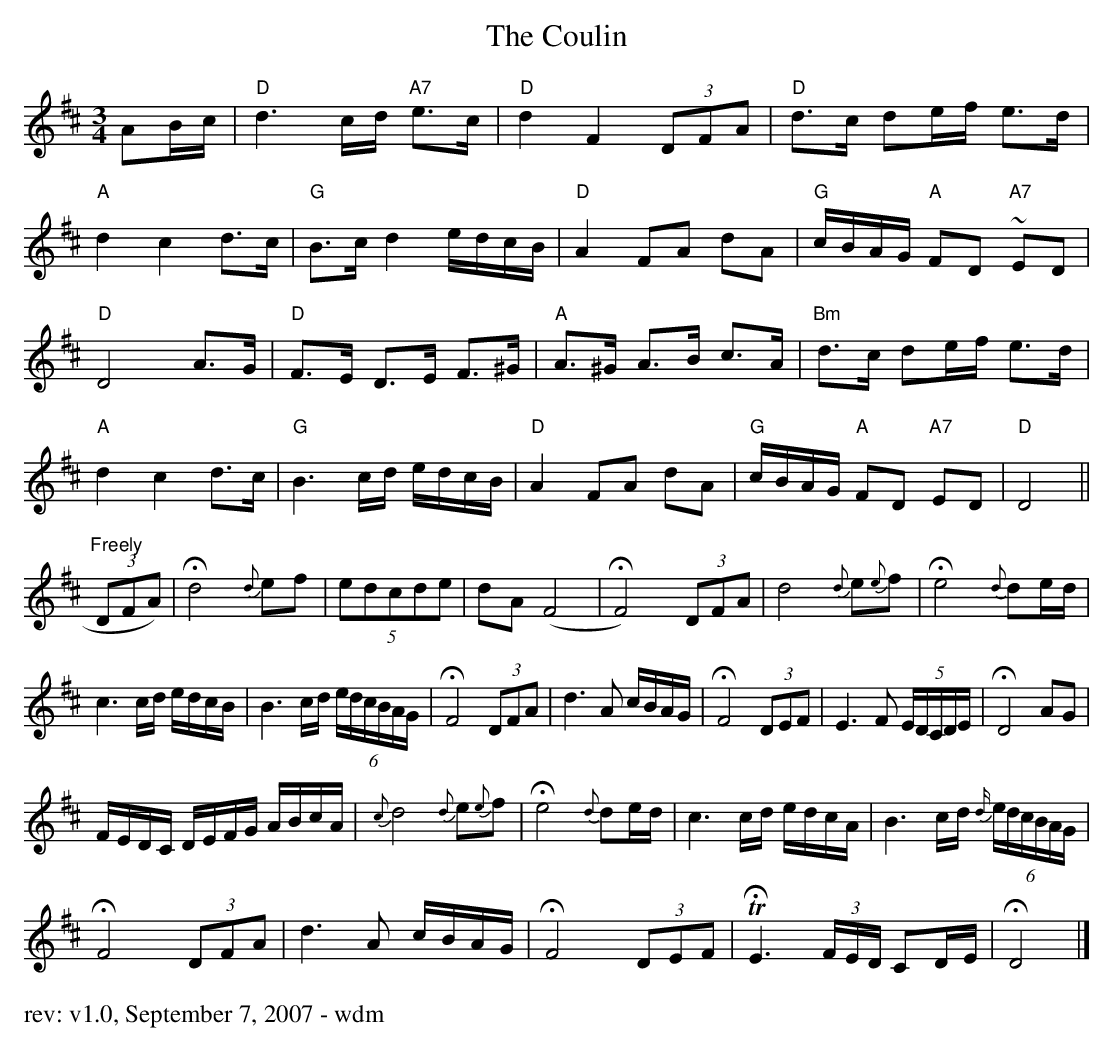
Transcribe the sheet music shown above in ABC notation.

X:1
T:The Coulin
M:3/4
L:1/8
K:D
AB/2c/2| \
"D"d3 c/d/ "A7"e>c | "D"d2 F2 (3DFA | "D"d>c de/2f/2 e>d |
"A"d2 c2 d>c | "G"B>c d2 e/d/c/B/ | "D"A2 FA dA | "G"c/B/A/G/ "A"FD "A7"~ED |
"D"D4 A>G | "D"F>E D>E F>^G | "A"A>^G A>B c>A | "Bm"d>c de/2f/2 e>d |
"A"d2 c2 d>c | "G"B3 c/d/ e/d/c/B/ | "D"A2 FA dA | "G"c/B/A/G/ "A"FD "A7"!prall!ED | "D"D4 ||
"^Freely"(3DFA) | Hd4 {d}ef | (5edcde | !prall!dA (F4 | HF4) (3DFA | d4 {d}e{e}f | !prall!He4 {d}de/d/ |
c3 c/d/ e/d/c/B/ | B3 c/d/ (6e/d/c/B/A/G/ | HF4 (3DFA | d3 A !prall!c/B/A/G/ | HF4 (3DEF | E3 F (5E/D/C/D/E/ | HD4 AG |
F/E/D/C/ D/E/F/G/ A/B/!prall!c/A/ | {c}d4 {d}e{e}f | !prall!He4 {d}de/d/ | c3 c/d/ e/d/c/A/ | B3 c/d/ {d/}(6e/d/c/B/A/G/ |
HF4 (3DFA | d3 A !prall!c/B/A/G/ | HF4 (3DE!prall!F | THE3 (3F/E/D/ CD/E/ | HD4 |]
